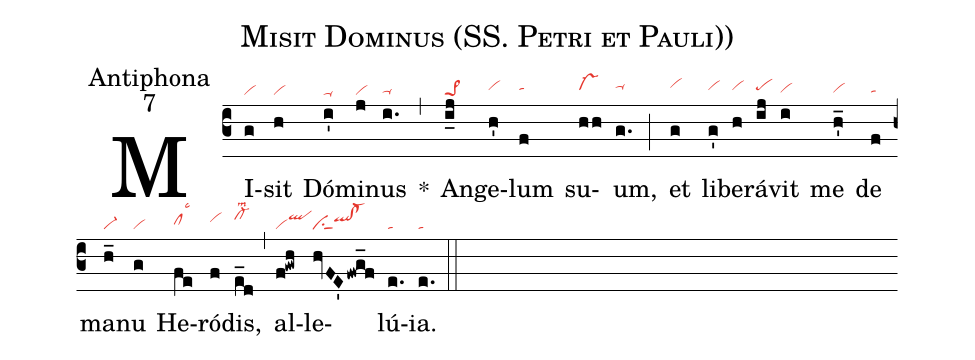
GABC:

name:Misit Dominus (SS. Petri et Pauli));
office-part:Antiphona;
mode:7;
nabc-lines:1;
%%
(c3)
MI(g|vi)sit(h|vi) Dó(i'|ta-)mi(j|vi)nus(i.|ta-hg) *(,)
An(i_j|pe>1)ge(h'|vihh)lum(f|tahh) su(hh|vs-hh)um,(g.|ta-hi) (;)
et(g|vihi) li(g'|vihh)be(h|vihh)rá(ij|pehh)vit(i|vihg) me(h'_|vihg) de(f|tahg) ma(h_|vi-)nu(g|vi) He(fe|clhhlsc3)ró(f|vihi)dis,(e_d|cl-hjlsm2) (,)
al(f!gwh|viqlhj)le(hvFE'fwg_f|visu1sut1qlhi!cl-hi)lú(e.|ta)ia.(e.|ta) (::)
